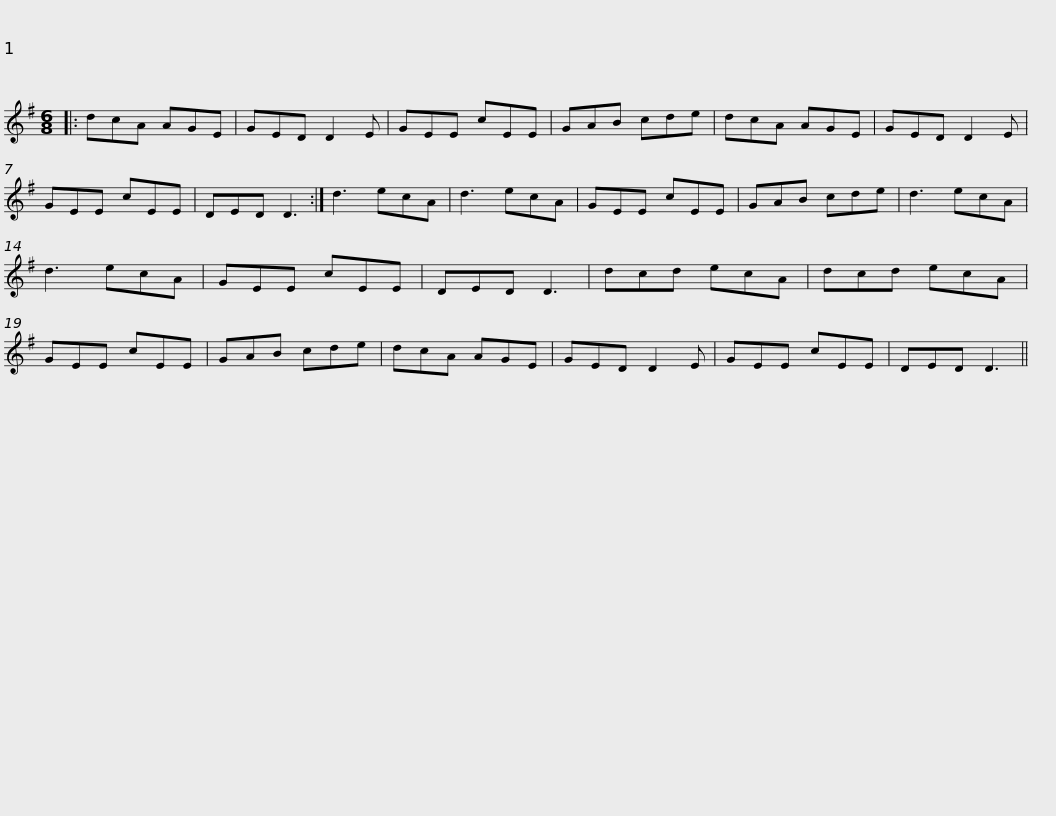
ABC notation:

X:1
L:1/8
M:6/8
I:linebreak $
K:G
V:1 treble
V:1
|: dcA AGE | GED D2 E | GEE cEE | GAB cde | dcA AGE | %5
 GED D2 E | GEE cEE |$ DED D3 :| d3 ecA | d3 ecA | %10
 GEE cEE | GAB cde | d3 ecA | d3 ecA | GEE cEE |$ %15
 DED D3 | dcd ecA | dcd ecA | GEE cEE | GAB cde | %20
 dcA AGE | GED D2 E | GEE cEE |$ DED D3 || %24
